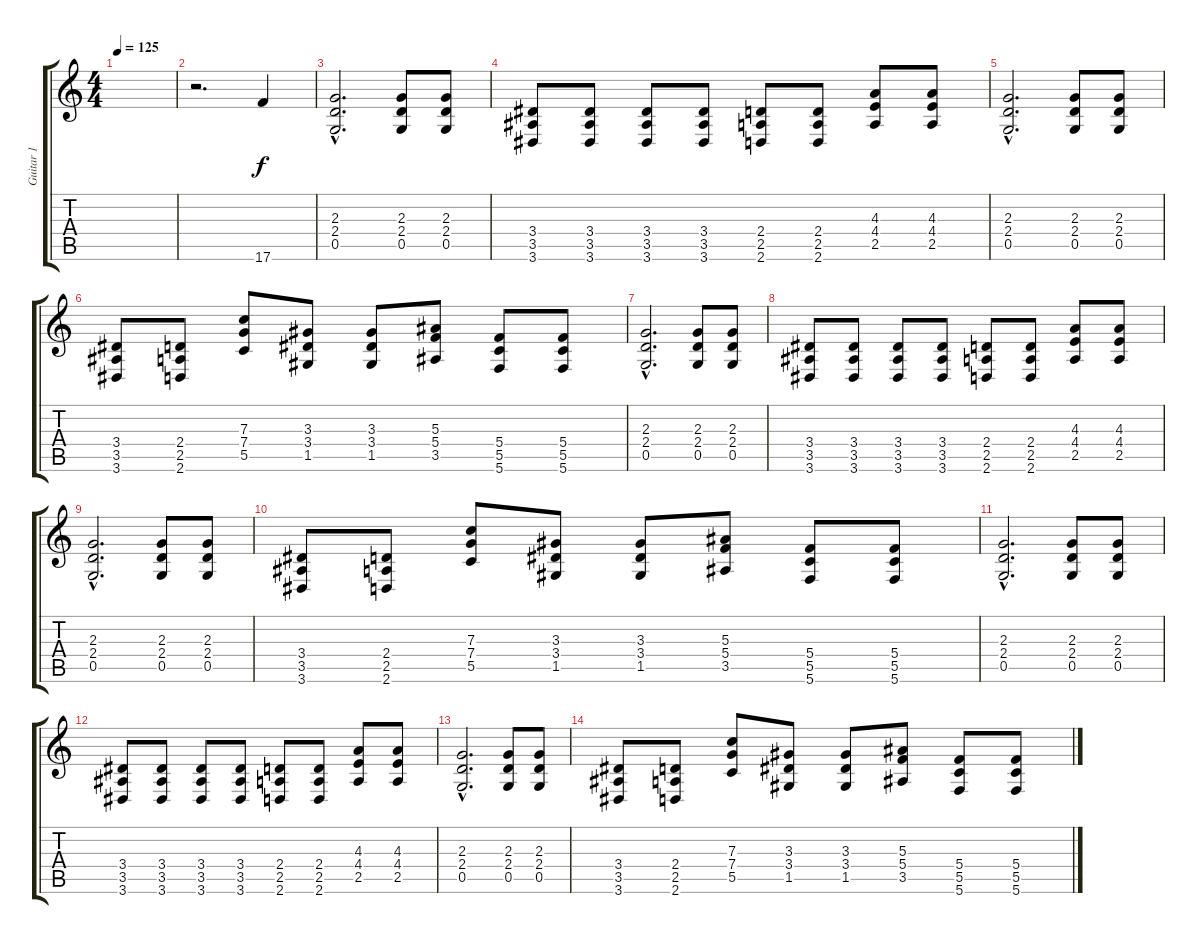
\track ("Guitar 1" "Guitar 1") {instrument distortionguitar}
\staff {score tabs}
\tuning (D4 A3 F3 C3 G2 C2) {hide}
\ts (4 4)
\tempo 125
\clef g2
\ks c
|
r.2{d} 17.6.4 |
(2.3{hac} 2.4{hac} 0.5{hac}).2{d} (2.3 2.4 0.5).8 (2.3 2.4 0.5).8 |
(3.4 3.5 3.6).8 (3.4 3.5 3.6).8 (3.4 3.5 3.6).8 (3.4 3.5 3.6).8 (2.4 2.5 2.6).8 (2.4 2.5 2.6).8 (4.3 4.4 2.5).8 (4.3 4.4 2.5).8 |
(2.3{hac} 2.4{hac} 0.5{hac}).2{d} (2.3 2.4 0.5).8 (2.3 2.4 0.5).8 |
(3.4 3.5 3.6).8 (2.4 2.5 2.6).8 (7.3 7.4 5.5).8 (3.3 3.4 1.5).8 (3.3 3.4 1.5).8 (5.3 5.4 3.5).8 (5.4 5.5 5.6).8 (5.4 5.5 5.6).8 |
(2.3{hac} 2.4{hac} 0.5{hac}).2{d} (2.3 2.4 0.5).8 (2.3 2.4 0.5).8 |
(3.4 3.5 3.6).8 (3.4 3.5 3.6).8 (3.4 3.5 3.6).8 (3.4 3.5 3.6).8 (2.4 2.5 2.6).8 (2.4 2.5 2.6).8 (4.3 4.4 2.5).8 (4.3 4.4 2.5).8 |
(2.3{hac} 2.4{hac} 0.5{hac}).2{d} (2.3 2.4 0.5).8 (2.3 2.4 0.5).8 |
(3.4 3.5 3.6).8 (2.4 2.5 2.6).8 (7.3 7.4 5.5).8 (3.3 3.4 1.5).8 (3.3 3.4 1.5).8 (5.3 5.4 3.5).8 (5.4 5.5 5.6).8 (5.4 5.5 5.6).8 |
(2.3{hac} 2.4{hac} 0.5{hac}).2{d} (2.3 2.4 0.5).8 (2.3 2.4 0.5).8 |
(3.4 3.5 3.6).8 (3.4 3.5 3.6).8 (3.4 3.5 3.6).8 (3.4 3.5 3.6).8 (2.4 2.5 2.6).8 (2.4 2.5 2.6).8 (4.3 4.4 2.5).8 (4.3 4.4 2.5).8 |
(2.3{hac} 2.4{hac} 0.5{hac}).2{d} (2.3 2.4 0.5).8 (2.3 2.4 0.5).8 |
(3.4 3.5 3.6).8 (2.4 2.5 2.6).8 (7.3 7.4 5.5).8 (3.3 3.4 1.5).8 (3.3 3.4 1.5).8 (5.3 5.4 3.5).8 (5.4 5.5 5.6).8 (5.4 5.5 5.6).8
